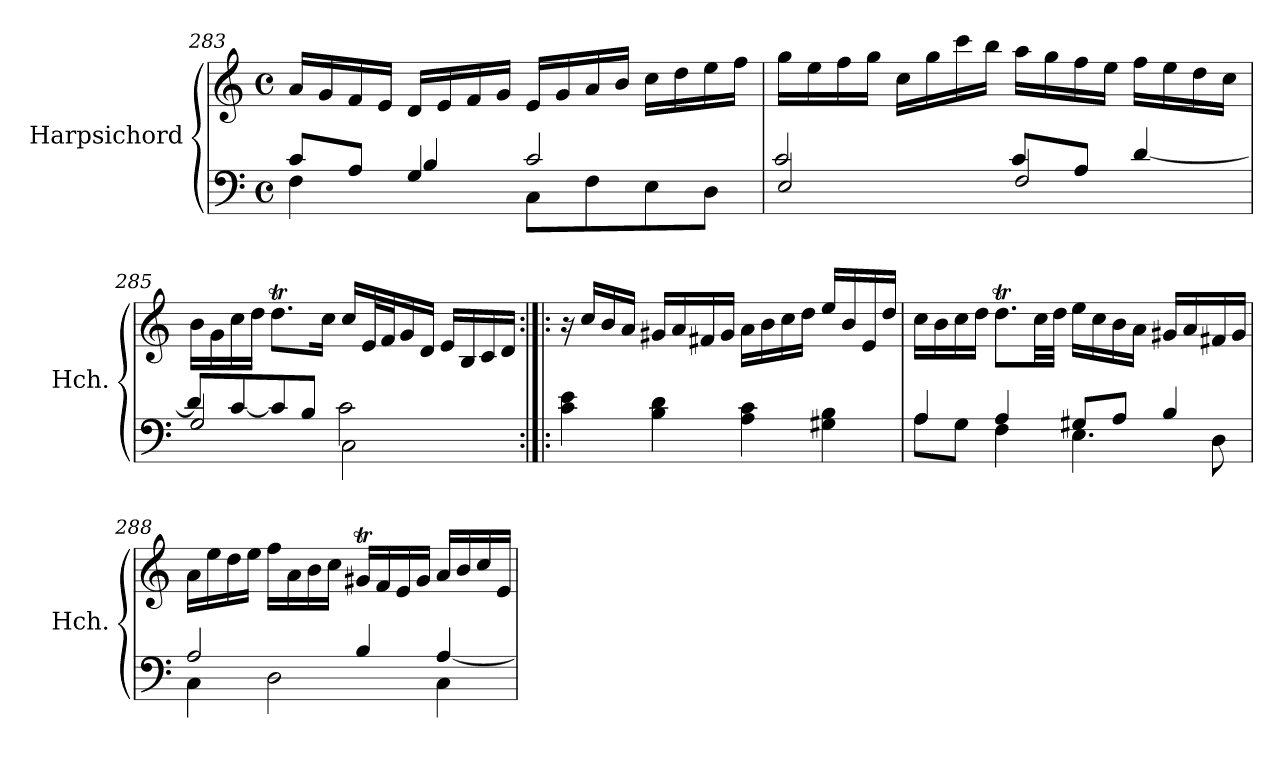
**kern	**kern
*part1	*part1
*staff2	*staff1
*I"Harpsichord	*
*I'Hch.	*
*clefF4	*clefG2
*k[]	*k[]
*M4/4	*M4/4
*met(c)	*met(c)
=283	=283
*^	*
4F\	8c/L	16a/LL
.	.	16g/
.	8A/J	16f/
.	.	16e/JJ
4G/	4B/	16d/LL
.	.	16e/
.	.	16f/
.	.	16g/JJ
8C\L	2c/	16e/LL
.	.	16g/
8F\	.	16a/
.	.	16b/JJ
8E\	.	16cc\LL
.	.	16dd\
8D\J	.	16ee\
.	.	16ff\JJ
=284	=284	=284
2E/	2c/	16gg\LL
.	.	16ee\
.	.	16ff\
.	.	16gg\JJ
.	.	16cc\LL
.	.	16gg\
.	.	16ccc\
.	.	16bb\JJ
2F/	8c/L	16aa\LL
.	.	16gg\
.	8A/J	16ff\
.	.	16ee\JJ
.	[4d/	16ff\LL
.	.	16ee\
.	.	16dd\
.	.	16cc\JJ
!!LO:PB:g=z
=285	=285	=285
2G/	8d/L]	16b\LL
.	.	16g\
.	[8c/	16cc\
.	.	16dd\JJ
.	8c/]	8.ddT\L
.	8B/J	.
.	.	16cc\Jk
2C\	2c\	16cc/LL
.	.	32e/L
.	.	32f/J
.	.	16g/
.	.	16d/JJ
.	.	16e/LL
.	.	16B/
.	.	16c/
.	.	16d/JJ
*v	*v	*
=286:|!|:	=286:|!|:
4c\ 4e\	16r
.	16cc/LL
.	16b/
.	16a/JJ
4B\ 4d\	16g#X/LL
.	16a/
.	16f#X/
.	16g#/JJ
4A\ 4c\	16a\LL
.	16b\
.	16cc\
.	16dd\JJ
4G#X\ 4B\	16ee/LL
.	16b/
.	16e/
.	16dd/JJ
=287	=287
*^	*
4A/	8A\L	16cc\LL
.	.	16b\
.	8G\J	16cc\
.	.	16dd\JJ
4A/	4F\	8.ddT\L
.	.	32cc\LL
.	.	32dd\JJJ
8G#X/L	4.E\	16ee\LL
.	.	16cc\
8A/J	.	16b\
.	.	16a\JJ
4B/	.	16g#X/LL
.	.	16a/
.	8D\	16f#X/
.	.	16g#/JJ
!!LO:LB:g=z
=288	=288	=288
4C\	2A/	16a\LL
.	.	16ee\
.	.	16dd\
.	.	16ee\JJ
2D\	.	16ff\LL
.	.	16a\
.	.	16b\
.	.	16cc\JJ
.	4B/	16g#Xt/LL
.	.	16f/
.	.	16e/
.	.	16g#/JJ
4C\	[4A/	16a/LL
.	.	16b/
.	.	16cc/
.	.	16e/JJ
*v	*v	*
=	=
*-	*-
